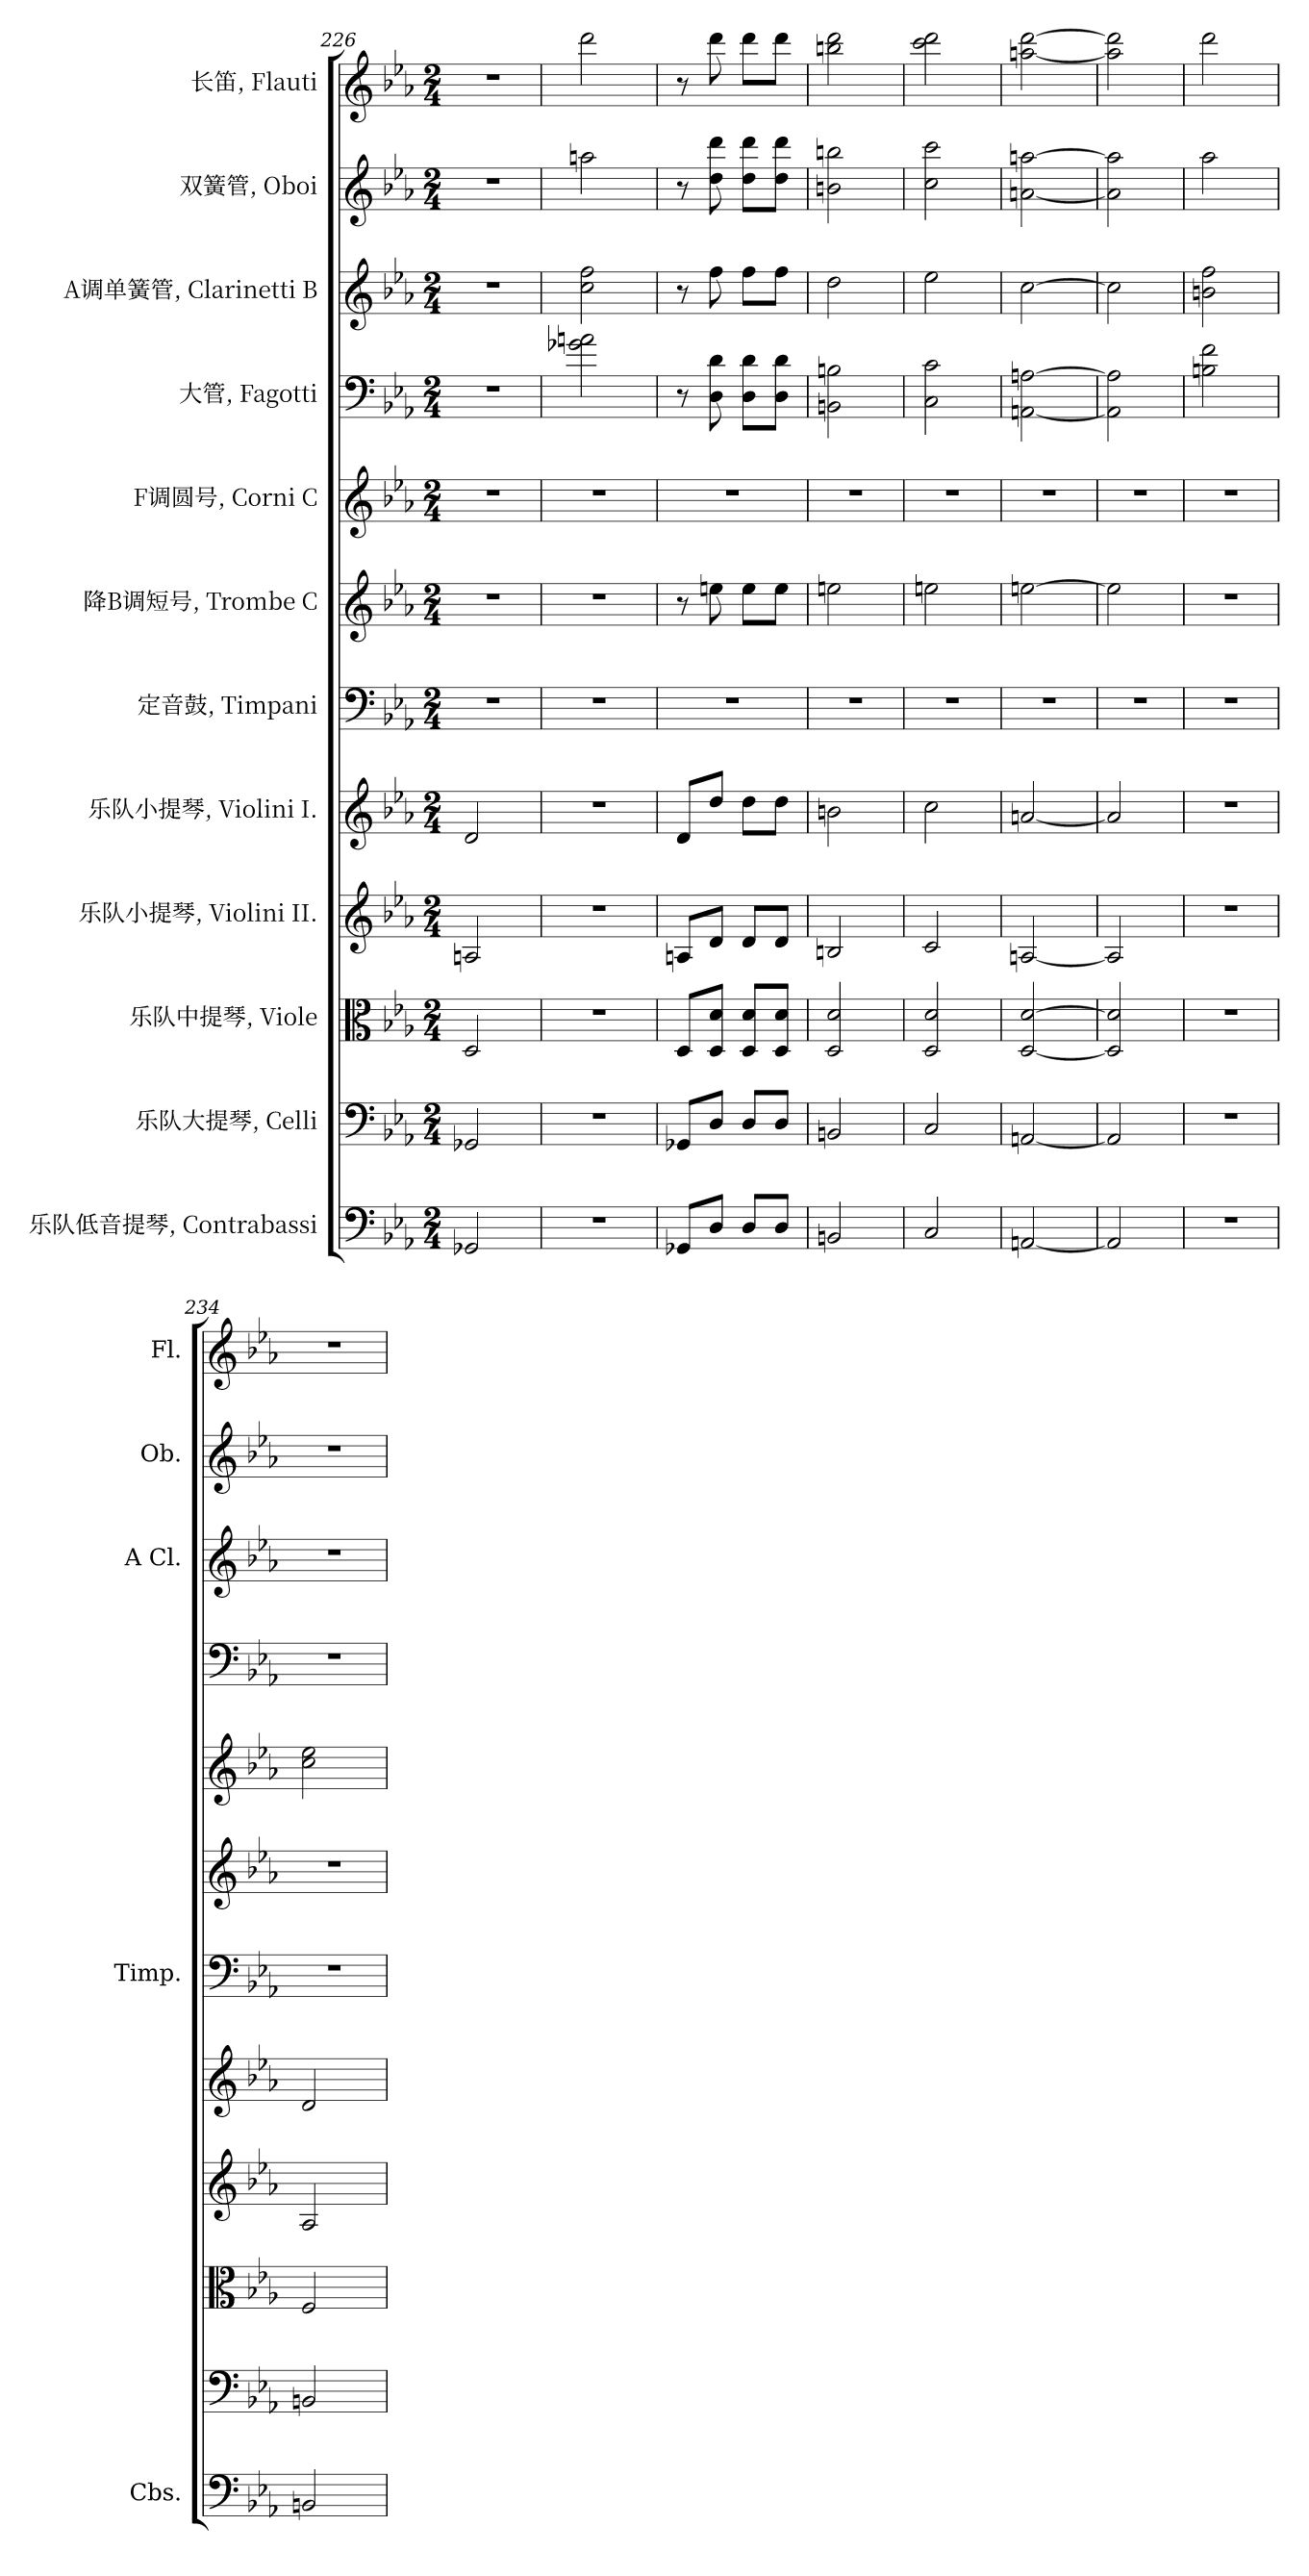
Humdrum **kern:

**kern	**kern	**kern	**kern	**kern	**kern	**kern	**kern	**kern	**kern	**kern	**kern
*part12	*part11	*part10	*part9	*part8	*part7	*part6	*part5	*part4	*part3	*part2	*part1
*staff12	*staff11	*staff10	*staff9	*staff8	*staff7	*staff6	*staff5	*staff4	*staff3	*staff2	*staff1
*I"乐队低音提琴, Contrabassi	*I"乐队大提琴, Celli	*I"乐队中提琴, Viole	*I"乐队小提琴, Violini II.	*I"乐队小提琴, Violini I.	*I"定音鼓, Timpani	*I"降B调短号, Trombe C	*I"F调圆号, Corni C	*I"大管, Fagotti	*I"A调单簧管, Clarinetti B	*I"双簧管, Oboi	*I"长笛, Flauti
*I'Cbs.	*	*	*	*	*I'Timp.	*	*	*	*I'A Cl.	*I'Ob.	*I'Fl.
*clefF4	*clefF4	*clefC3	*clefG2	*clefG2	*clefF4	*clefG2	*clefG2	*clefF4	*clefG2	*clefG2	*clefG2
*ITrd7c12	*	*	*	*	*	*ITrd1c2	*ITrd4c7	*	*ITrd1c2	*	*
*k[b-e-a-]	*k[b-e-a-]	*k[b-e-a-]	*k[b-e-a-]	*k[b-e-a-]	*k[b-e-a-]	*k[b-e-a-d-g-]	*k[b-e-a-d-]	*k[b-e-a-]	*k[b-e-a-d-g-]	*k[b-e-a-]	*k[b-e-a-]
*M2/4	*M2/4	*M2/4	*M2/4	*M2/4	*M2/4	*M2/4	*M2/4	*M2/4	*M2/4	*M2/4	*M2/4
=226	=226	=226	=226	=226	=226	=226	=226	=226	=226	=226	=226
2GGG-X/	2GG-X/	2D/	2An/	2d/	2r	2r	2r	2r	2r	2r	2r
=227	=227	=227	=227	=227	=227	=227	=227	=227	=227	=227	=227
2r	2r	2r	2r	2r	2r	2r	2r	2g-X\ 2an\	2b-\ 2ee-\	2aan\	2ddd\
=228	=228	=228	=228	=228	=228	=228	=228	=228	=228	=228	=228
8GGG-X/L	8GG-X/L	8D/L	8An/L	8d/L	2r	8r	2r	8r	8r	8r	8r
8DD/J	8D/J	8D/ 8d/J	8d/J	8dd/J	.	8ddn\	.	8D\ 8d\	8ee-\	8dd\ 8ddd\	8ddd\
8DD/L	8D/L	8D/ 8d/L	8d/L	8dd\L	.	8dd\L	.	8D\ 8d\L	8ee-\L	8dd\ 8ddd\L	8ddd\L
8DD/J	8D/J	8D/ 8d/J	8d/J	8dd\J	.	8dd\J	.	8D\ 8d\J	8ee-\J	8dd\ 8ddd\J	8ddd\J
=229	=229	=229	=229	=229	=229	=229	=229	=229	=229	=229	=229
2BBBn/	2BBn/	2D/ 2d/	2Bn/	2bn\	2r	2ddn\	2r	2BBn\ 2Bn\	2cc\	2bn\ 2bbn\	2bbn\ 2ddd\
!!LO:PB:g=z
=230	=230	=230	=230	=230	=230	=230	=230	=230	=230	=230	=230
2CC/	2C/	2D/ 2d/	2c/	2cc\	2r	2ddn\	2r	2C\ 2c\	2dd-\	2cc\ 2ccc\	2ccc\ 2ddd\
=231	=231	=231	=231	=231	=231	=231	=231	=231	=231	=231	=231
[2AAAn/	[2AAn/	[2D/ [2d/	[2An/	[2an/	2r	[2ddn\	2r	[2AAn\ [2An\	[2b-\	[2an\ [2aan\	[2aan\ [2ddd\
=232	=232	=232	=232	=232	=232	=232	=232	=232	=232	=232	=232
2AAA/]	2AA/]	2D/] 2d/]	2A/]	2a/]	2r	2dd\]	2r	2AA\] 2A\]	2b-\]	2a\] 2aa\]	2aa\] 2ddd\]
=233	=233	=233	=233	=233	=233	=233	=233	=233	=233	=233	=233
2r	2r	2r	2r	2r	2r	2r	2r	2Bn\ 2f\	2an\ 2ee-\	2aa-\	2ddd\
=234	=234	=234	=234	=234	=234	=234	=234	=234	=234	=234	=234
2BBBn/	2BBn/	2F/	2A-/	2d/	2r	2r	2f\ 2a-\	2r	2r	2r	2r
=	=	=	=	=	=	=	=	=	=	=	=
*-	*-	*-	*-	*-	*-	*-	*-	*-	*-	*-	*-
